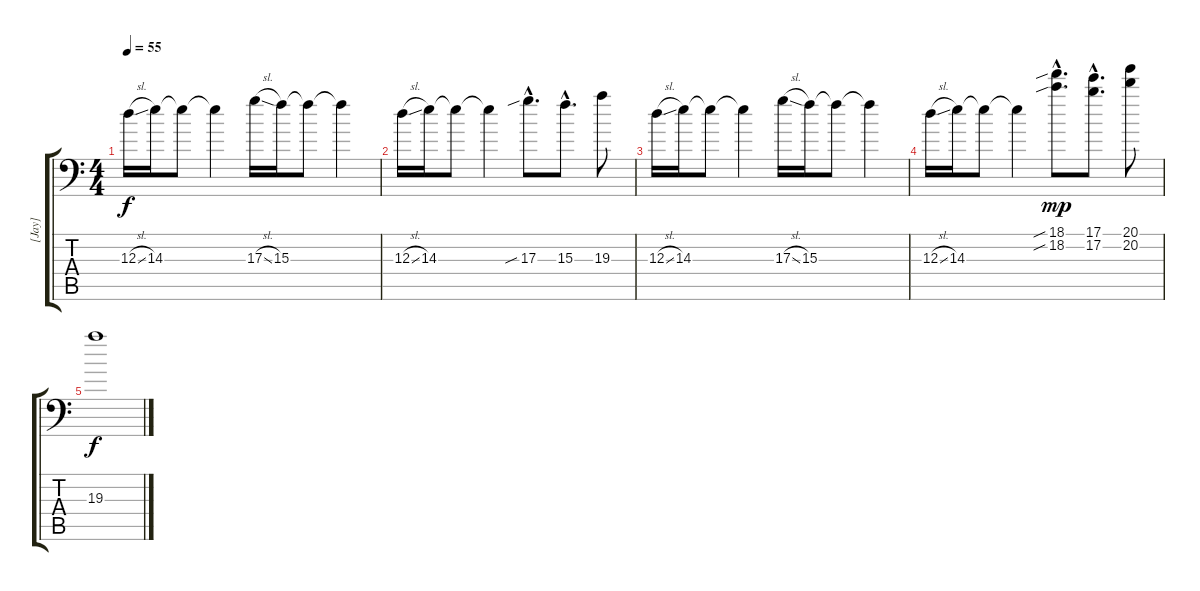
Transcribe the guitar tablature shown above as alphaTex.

\track ("[Jay]" "[Jay]") {instrument overdrivenguitar}
\staff {score tabs}
\tuning (B3 Gb3 D3 A2 E2 A1) {hide}
\ts (4 4)
\tempo 55
\clef f4
\ks c
12.3{sl}.16{dy f} 14.3.16 14.3{t}.8 14.3{t}.4 17.3{sl}.16 15.3.16 15.3{t}.8 15.3{t}.4 |
12.3{sl}.16 14.3.16 14.3{t}.8 14.3{t}.4 17.3{sib hac}.8{d} 15.3{hac}.8{d} 19.3.8 |
12.3{sl}.16 14.3.16 14.3{t}.8 14.3{t}.4 17.3{sl}.16 15.3.16 15.3{t}.8 15.3{t}.4 |
12.3{sl}.16 14.3.16 14.3{t}.8 14.3{t}.4 (18.1{sib hac} 18.2{sib hac}).8{d dy mp} (17.1{hac} 17.2{hac}).8{d} (20.1 20.2).8 |
19.3.1{dy f}
